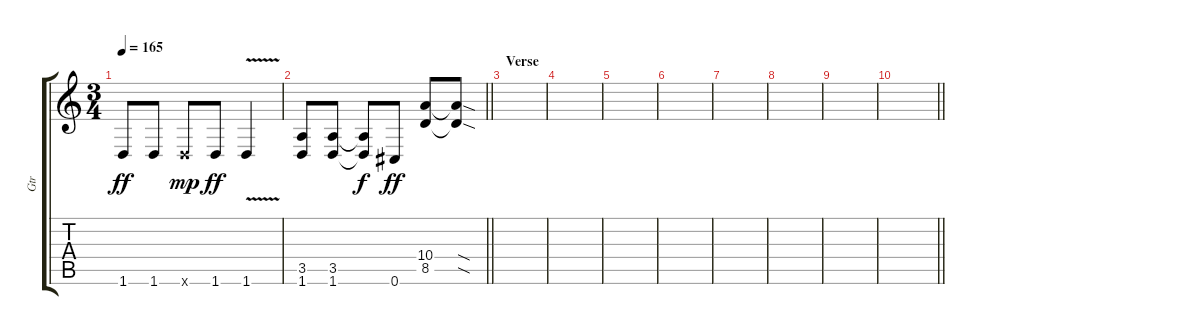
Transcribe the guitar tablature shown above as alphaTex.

\track ("Gtr" "Gtr") {instrument distortionguitar}
\staff {score tabs}
\tuning (Db4 Ab3 E3 B2 Gb2 Db2) {hide}
\ts (3 4)
\tempo 165
\clef g2
\ks c
1.6.8{dy ff} 1.6.8 1.6{x}.8{dy mp} 1.6.8{dy ff} 1.6{v}.4 |
\barLineRight lightlight
(3.5 1.6).8 (3.5 1.6).8 (3.5{t} 1.6{t}).8{dy f} 0.6.8{dy ff} (10.4 8.5).8 (10.4{sod t} 8.5{sod t}).8 |
\section ("" "Verse")
|
|
|
|
|
|
|
\barLineRight lightlight
